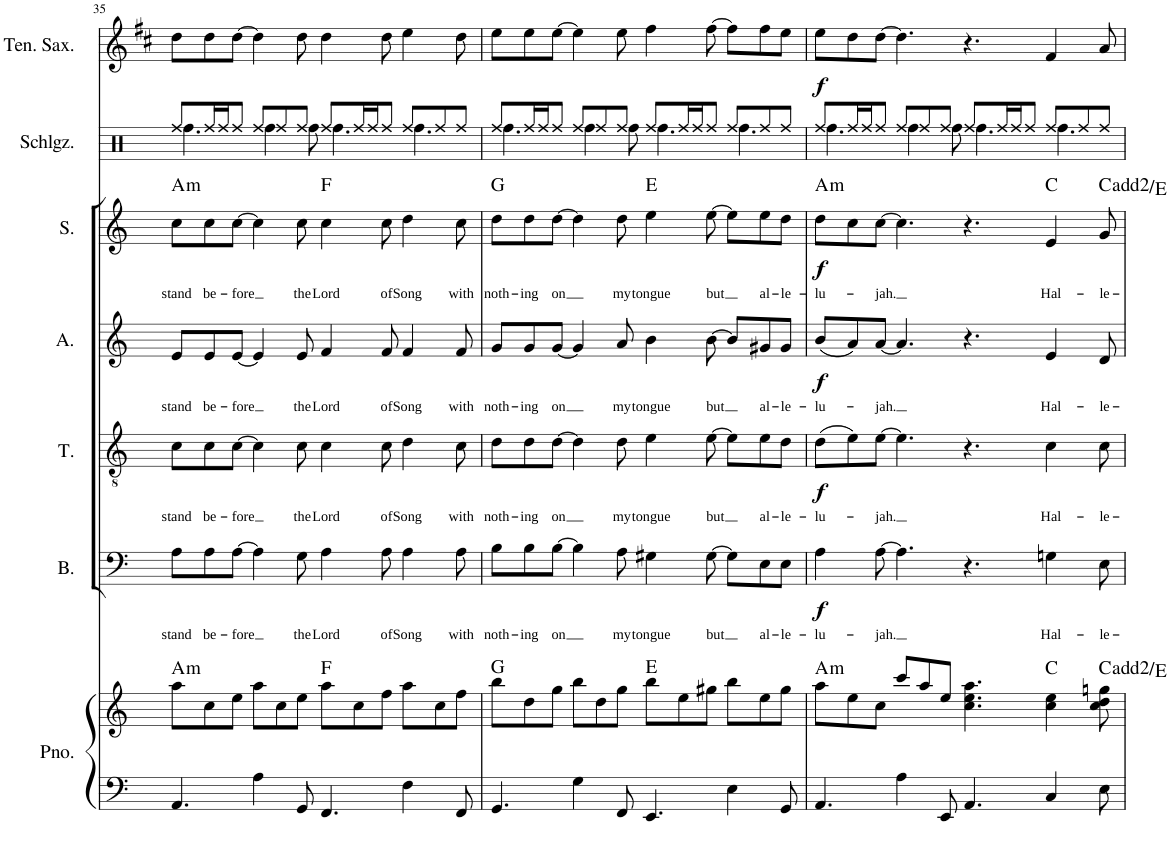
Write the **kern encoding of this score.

**kern	**kern	**harte	**kern	**text	**dynam	**kern	**text	**dynam	**kern	**text	**dynam	**kern	**text	**dynam	**harte	**kern	**kern	**dynam
*part7	*part7	*part7	*part6	*part6	*part6	*part5	*part5	*part5	*part4	*part4	*part4	*part3	*part3	*part3	*part3	*part2	*part1	*part1
*staff8	*staff7	*	*staff6	*staff6	*staff6	*staff5	*staff5	*staff5	*staff4	*staff4	*staff4	*staff3	*staff3	*staff3	*	*staff2	*staff1	*staff1
*I"Piano	*	*	*I"Bass	*	*	*I"Tenor	*	*	*I"Alto	*	*	*I"Soprano	*	*	*	*I"Schlagzeug	*I"Tenor Saxophone	*
*I'Pno.	*	*	*I'B.	*	*	*I'T.	*	*	*I'A.	*	*	*I'S.	*	*	*	*I'Schlgz.	*I'Ten. Sax.	*
!!LO:PB:g=z
*clefF4	*clefG2	*	*clefF4	*	*	*clefGv2	*	*	*clefG2	*	*	*clefG2	*	*	*	*clefX	*clefG2	*
*	*	*	*	*	*	*Trd7c12	*	*	*	*	*	*	*	*	*	*	*Trd1c2	*
*k[]	*k[]	*	*k[]	*	*	*k[]	*	*	*k[]	*	*	*k[]	*	*	*	*k[]	*k[f#c#]	*
*C:	*C:	*	*C:	*	*	*C:	*	*	*C:	*	*	*C:	*	*	*	*	*D:	*
*M12/8	*M12/8	*	*M12/8	*	*	*M12/8	*	*	*M12/8	*	*	*M12/8	*	*	*	*M12/8	*M12/8	*
=35	=35	=35	=35	=35	=35	=35	=35	=35	=35	=35	=35	=35	=35	=35	=35	=35	=35	=35
!	!	!LO:H:kt=m	!	!LO:LY:b	!	!	!LO:LY:b	!	!	!LO:LY:b	!	!	!LO:LY:b	!	!LO:H:kt=m	!	!	!
*	*	*	*	*	*	*	*	*	*	*	*	*	*	*	*	*^	*	*
4.AA/	8aa\L	A:min	8A\L	stand	.	8c\L	stand	.	8e/L	stand	.	8cc\L	stand	.	A:min	8Rff/L	4.Rff\	8dd\L	.
!	!	!	!	!LO:LY:b	!	!	!LO:LY:b	!	!	!LO:LY:b	!	!	!LO:LY:b	!	!	!	!	!	!
.	8cc\	.	8A\	be-	.	8c\	be-	.	8e/	be-	.	8cc\	be-	.	.	16Rff/L	.	8dd\	.
.	.	.	.	.	.	.	.	.	.	.	.	.	.	.	.	16Rff/J	.	.	.
!	!	!	!	!LO:LY:b	!	!	!LO:LY:b	!	!	!LO:LY:b	!	!	!LO:LY:b	!	!	!	!	!	!
.	8ee\J	.	[>8A\J	-fore	.	[>8c\J	-fore	.	[<8e/J	-fore	.	[>8cc\J	-fore	.	.	8Rff/J	.	[>8dd\J	.
4A\	8aa\L	.	4A\]	.	.	4c\]	.	.	4e/]	.	.	4cc\]	.	.	.	8Rff/L	4Rff\	4dd\]	.
.	8cc\	.	.	.	.	.	.	.	.	.	.	.	.	.	.	8Rff/	.	.	.
!	!	!	!	!LO:LY:b	!	!	!LO:LY:b	!	!	!LO:LY:b	!	!	!LO:LY:b	!	!	!	!	!	!
8GG/	8ee\J	.	8G\	the	.	8c\	the	.	8e/	the	.	8cc\	the	.	.	8Rff/J	8Rff\	8dd\	.
!	!	!	!	!LO:LY:b	!	!	!LO:LY:b	!	!	!LO:LY:b	!	!	!LO:LY:b	!	!	!	!	!	!
4.FF/	8aa\L	F:maj	4A\	Lord	.	4c\	Lord	.	4f/	Lord	.	4cc\	Lord	.	F:maj	8Rff/L	4.Rff\	4dd\	.
.	8cc\	.	.	.	.	.	.	.	.	.	.	.	.	.	.	16Rff/L	.	.	.
.	.	.	.	.	.	.	.	.	.	.	.	.	.	.	.	16Rff/J	.	.	.
!	!	!	!	!LO:LY:b	!	!	!LO:LY:b	!	!	!LO:LY:b	!	!	!LO:LY:b	!	!	!	!	!	!
.	8ff\J	.	8A\	of	.	8c\	of	.	8f/	of	.	8cc\	of	.	.	8Rff/J	.	8dd\	.
!	!	!	!	!LO:LY:b	!	!	!LO:LY:b	!	!	!LO:LY:b	!	!	!LO:LY:b	!	!	!	!	!	!
4F\	8aa\L	.	4A\	Song	.	4d\	Song	.	4f/	Song	.	4dd\	Song	.	.	8Rff/L	4.Rff\	4ee\	.
.	8cc\	.	.	.	.	.	.	.	.	.	.	.	.	.	.	8Rff/	.	.	.
!	!	!	!	!LO:LY:b	!	!	!LO:LY:b	!	!	!LO:LY:b	!	!	!LO:LY:b	!	!	!	!	!	!
8FF/	8ff\J	.	8A\	with	.	8c\	with	.	8f/	with	.	8cc\	with	.	.	8Rff/J	.	8dd\	.
=36	=36	=36	=36	=36	=36	=36	=36	=36	=36	=36	=36	=36	=36	=36	=36	=36	=36	=36	=36
!	!	!	!	!LO:LY:b	!	!	!LO:LY:b	!	!	!LO:LY:b	!	!	!LO:LY:b	!	!	!	!	!	!
4.GG/	8bb\L	G:maj	8B\L	noth-	.	8d\L	noth-	.	8g/L	noth-	.	8dd\L	noth-	.	G:maj	8Rff/L	4.Rff\	8ee\L	.
!	!	!	!	!LO:LY:b	!	!	!LO:LY:b	!	!	!LO:LY:b	!	!	!LO:LY:b	!	!	!	!	!	!
.	8dd\	.	8B\	-ing	.	8d\	-ing	.	8g/	-ing	.	8dd\	-ing	.	.	16Rff/L	.	8ee\	.
.	.	.	.	.	.	.	.	.	.	.	.	.	.	.	.	16Rff/J	.	.	.
!	!	!	!	!LO:LY:b	!	!	!LO:LY:b	!	!	!LO:LY:b	!	!	!LO:LY:b	!	!	!	!	!	!
.	8gg\J	.	[>8B\J	on	.	[>8d\J	on	.	[<8g/J	on	.	[>8dd\J	on	.	.	8Rff/J	.	[>8ee\J	.
4G\	8bb\L	.	4B\]	.	.	4d\]	.	.	4g/]	.	.	4dd\]	.	.	.	8Rff/L	4Rff\	4ee\]	.
.	8dd\	.	.	.	.	.	.	.	.	.	.	.	.	.	.	8Rff/	.	.	.
!	!	!	!	!LO:LY:b	!	!	!LO:LY:b	!	!	!LO:LY:b	!	!	!LO:LY:b	!	!	!	!	!	!
8FF/	8gg\J	.	8A\	my	.	8d\	my	.	8a/	my	.	8dd\	my	.	.	8Rff/J	8Rff\	8ee\	.
!	!	!	!	!LO:LY:b	!	!	!LO:LY:b	!	!	!LO:LY:b	!	!	!LO:LY:b	!	!	!	!	!	!
4.EE/	8bb\L	E:maj	4G#X\	tongue	.	4e\	tongue	.	4b\	tongue	.	4ee\	tongue	.	E:maj	8Rff/L	4.Rff\	4ff#\	.
.	8ee\	.	.	.	.	.	.	.	.	.	.	.	.	.	.	16Rff/L	.	.	.
.	.	.	.	.	.	.	.	.	.	.	.	.	.	.	.	16Rff/J	.	.	.
!	!	!	!	!LO:LY:b	!	!	!LO:LY:b	!	!	!LO:LY:b	!	!	!LO:LY:b	!	!	!	!	!	!
.	8gg#X\J	.	[>8G#\	but	.	[>8e\	but	.	[>8b\	but	.	[>8ee\	but	.	.	8Rff/J	.	[>8ff#\	.
4E\	8bb\L	.	8G#\L]	.	.	8e\L]	.	.	8b/L]	.	.	8ee\L]	.	.	.	8Rff/L	4.Rff\	8ff#\L]	.
!	!	!	!	!LO:LY:b	!	!	!LO:LY:b	!	!	!LO:LY:b	!	!	!LO:LY:b	!	!	!	!	!	!
.	8ee\	.	8E\	al-	.	8e\	al-	.	8g#X/	al-	.	8ee\	al-	.	.	8Rff/	.	8ff#\	.
!	!	!	!	!LO:LY:b	!	!	!LO:LY:b	!	!	!LO:LY:b	!	!	!LO:LY:b	!	!	!	!	!	!
8GG/	8gg#\J	.	8E\J	-le-	.	8d\J	-le-	.	8g#/J	-le-	.	8dd\J	-le-	.	.	8Rff/J	.	8ee\J	.
=37	=37	=37	=37	=37	=37	=37	=37	=37	=37	=37	=37	=37	=37	=37	=37	=37	=37	=37	=37
!	!	!LO:H:kt=m	!	!LO:LY:b	!LO:DY:b	!	!LO:LY:b	!LO:DY:b	!	!LO:LY:b	!LO:DY:b	!	!LO:LY:b	!LO:DY:b	!LO:H:kt=m	!	!	!	!LO:DY:b
4.AA/	8aa\L	A:min	4A\	-lu-	f	(8d\L	-lu-	f	(8b/L	-lu-	f	8dd\L	-lu-	f	A:min	8Rff/L	4.Rff\	8ee\L	f
.	8ee\	.	.	.	.	8e\)	.	.	8a/)	.	.	8cc\	.	.	.	16Rff/L	.	8dd\	.
.	.	.	.	.	.	.	.	.	.	.	.	.	.	.	.	16Rff/J	.	.	.
!	!	!	!	!LO:LY:b	!	!	!LO:LY:b	!	!	!LO:LY:b	!	!	!LO:LY:b	!	!	!	!	!	!
.	8cc\J	.	[>8A\	-jah.	.	[>8e\J	-jah.	.	[<8a/J	-jah.	.	[>8cc\J	-jah.	.	.	8Rff/J	.	[>8dd\J	.
4A\	8ccc/L	.	4.A\]	.	.	4.e\]	.	.	4.a/]	.	.	4.cc\]	.	.	.	8Rff/L	4Rff\	4.dd\]	.
.	8aa/	.	.	.	.	.	.	.	.	.	.	.	.	.	.	8Rff/	.	.	.
8EE/	8ee/J	.	.	.	.	.	.	.	.	.	.	.	.	.	.	8Rff/J	8Rff\	.	.
4.AA/	4.cc\ 4.ee\ 4.aa\	.	4.r	.	.	4.r	.	.	4.r	.	.	4.r	.	.	.	8Rff/L	4.Rff\	4.r	.
.	.	.	.	.	.	.	.	.	.	.	.	.	.	.	.	16Rff/L	.	.	.
.	.	.	.	.	.	.	.	.	.	.	.	.	.	.	.	16Rff/J	.	.	.
.	.	.	.	.	.	.	.	.	.	.	.	.	.	.	.	8Rff/J	.	.	.
!	!	!	!	!LO:LY:b	!	!	!LO:LY:b	!	!	!LO:LY:b	!	!	!LO:LY:b	!	!	!	!	!	!
4C/	4cc\ 4ee\	C:maj	4Gn\	Hal-	.	4c\	Hal-	.	4e/	Hal-	.	4e/	Hal-	.	C:maj	8Rff/L	4.Rff\	4f#/	.
.	.	.	.	.	.	.	.	.	.	.	.	.	.	.	.	8Rff/	.	.	.
!	!	!	!	!LO:LY:b	!	!	!LO:LY:b	!	!	!LO:LY:b	!	!	!LO:LY:b	!	!	!	!	!	!
8E\	8cc\ 8dd\ 8ggn\	C:maj(2)/3	8E\	-le-	.	8c\	-le-	.	8d/	-le-	.	8g/	-le-	.	C:maj(2)/3	8Rff/J	.	8a/	.
*	*	*	*	*	*	*	*	*	*	*	*	*	*	*	*	*v	*v	*	*
=	=	=	=	=	=	=	=	=	=	=	=	=	=	=	=	=	=	=
*-	*-	*-	*-	*-	*-	*-	*-	*-	*-	*-	*-	*-	*-	*-	*-	*-	*-	*-
